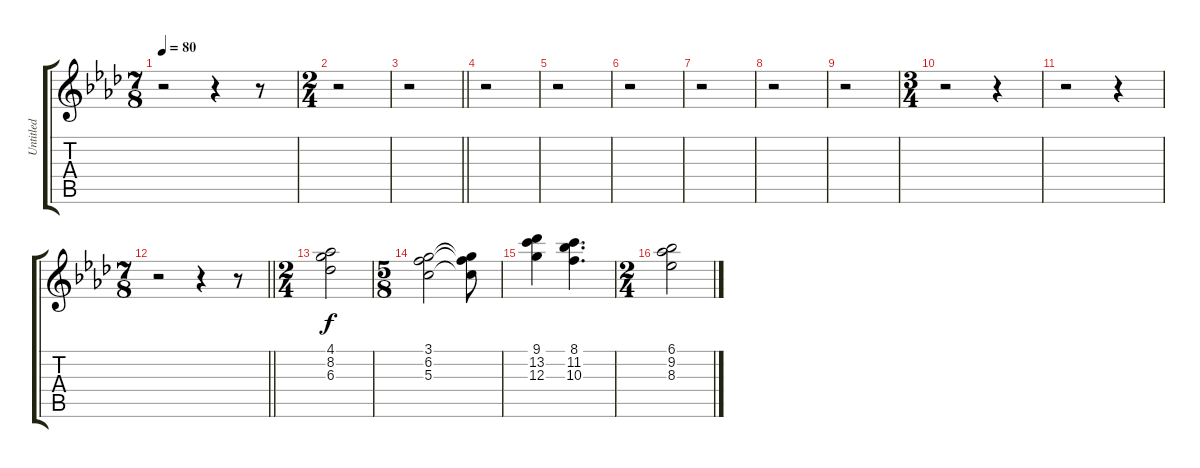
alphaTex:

\track ("Untitled" "Untitled") {instrument acousticguitarnylon}
\staff {score tabs}
\tuning (E4 B3 G3 D3 A2 E2) {hide}
\ts (7 8)
\tempo 80
\clef g2
\ks ab
r.2{dy f} r.4 r.8 |
\ts (2 4)
r.2 |
\barLineRight lightlight
r.2 |
r.2 |
r.2 |
r.2 |
r.2 |
r.2 |
r.2 |
\ts (3 4)
r.2 r.4 |
r.2 r.4 |
\ts (7 8)
\barLineRight lightlight
r.2 r.4 r.8 |
\ts (2 4)
(4.1 8.2 6.3).2 |
\ts (5 8)
(3.1 6.2 5.3).2 (3.1{t} 6.2{t} 5.3{t}).8 |
(9.1 13.2 12.3).4 (8.1 11.2 10.3).4{d} |
\ts (2 4)
(6.1 9.2 8.3).2
